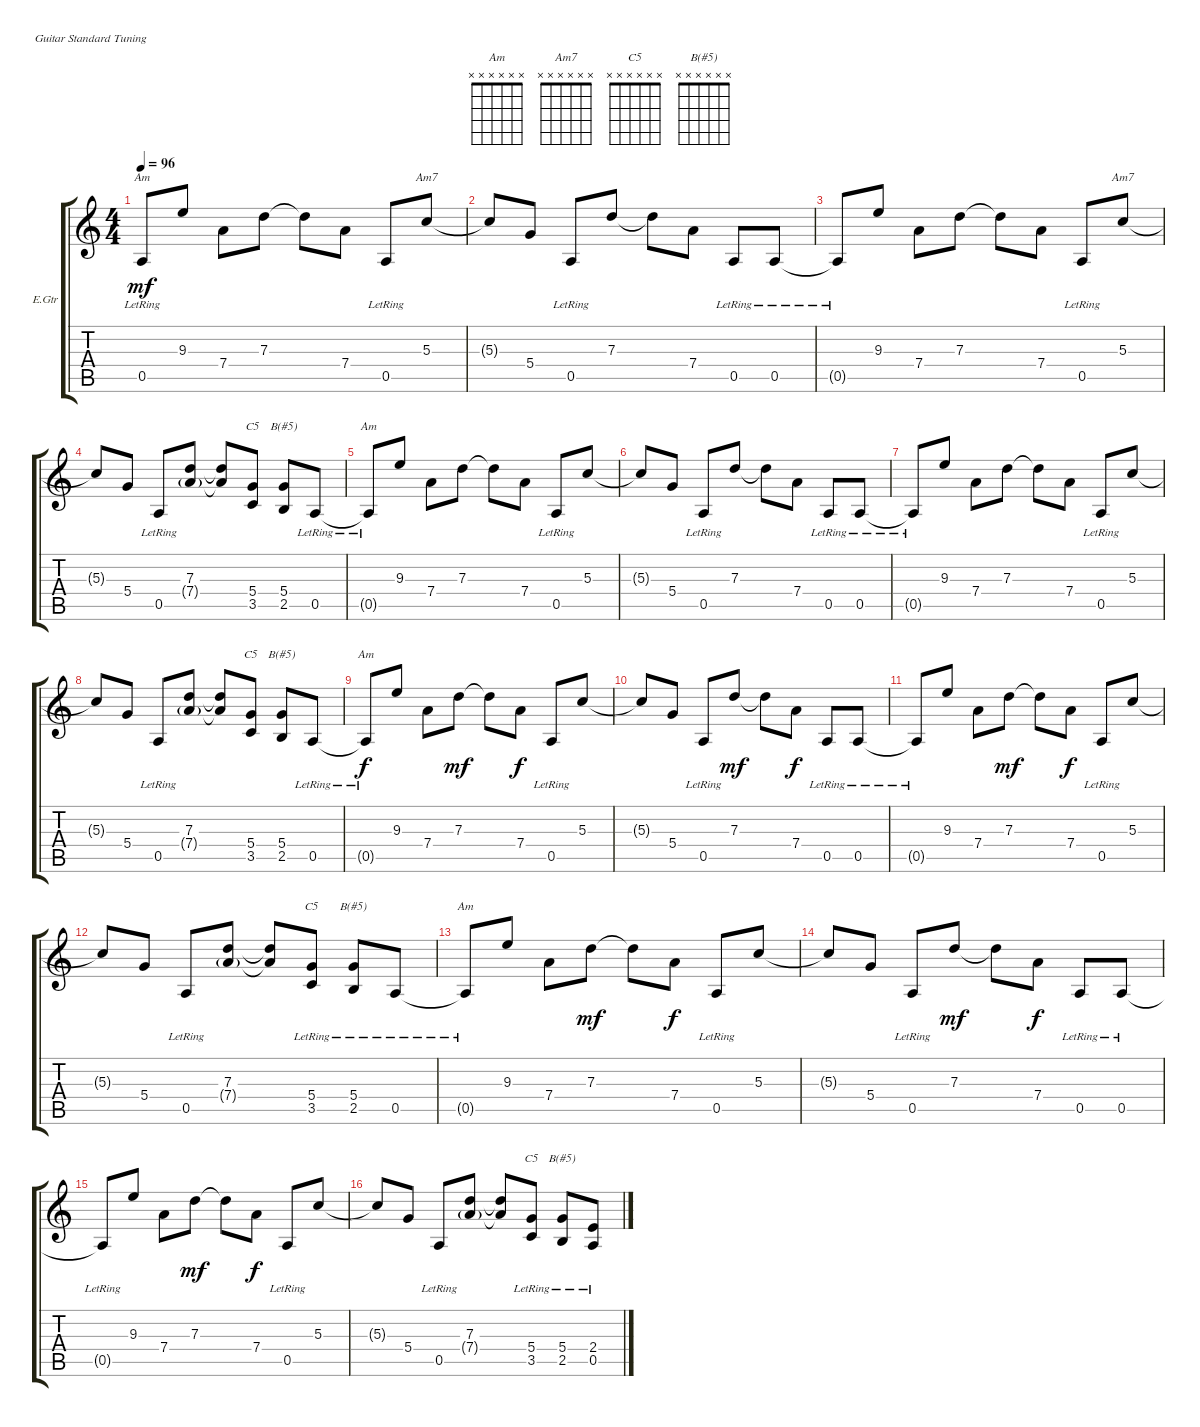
\bracketExtendMode groupsimilarinstruments
\firstSystemTrackNameOrientation horizontal
\otherSystemsTrackNameOrientation horizontal
\track ("E.Guitar II (Lead)" "E.Gtr") {instrument overdrivenguitar}
\staff {score tabs}
\tuning (E4 B3 G3 D3 A2 E2)
\chord ("Am" x x x x x x)
\chord ("Am7" x x x x x x)
\chord ("C5" x x x x x x)
\chord ("B(#5)" x x x x x x)
\ts (4 4)
\beaming (8 2 2 2 2)
\tempo 96
\clef g2
\ks c
0.5{lr}.8{ch "Am" dy mf instrument overdrivenguitar} 9.3.8 7.4.8 7.3.8 7.3{t}.8 7.4.8 0.5{lr}.8 5.3.8{ch "Am7"} |
5.3{t}.8 5.4.8 0.5{lr}.8 7.3.8 7.3{t}.8 7.4.8 0.5{lr}.8 0.5{lr}.8 |
0.5{lr t}.8 9.3.8 7.4.8 7.3.8 7.3{t}.8 7.4.8 0.5{lr}.8 5.3.8{ch "Am7"} |
5.3{t}.8 5.4.8 0.5{lr}.8 (7.3 7.4{g}).8 (7.3{t} 7.4{t}).8 (5.4 3.5).8{ch "C5"} (5.4 2.5).8{ch "B(#5)"} 0.5{lr}.8 |
0.5{lr t}.8{ch "Am"} 9.3.8 7.4.8 7.3.8 7.3{t}.8 7.4.8 0.5{lr}.8 5.3.8 |
5.3{t}.8 5.4.8 0.5{lr}.8 7.3.8 7.3{t}.8 7.4.8 0.5{lr}.8 0.5{lr}.8 |
0.5{lr t}.8 9.3.8 7.4.8 7.3.8 7.3{t}.8 7.4.8 0.5{lr}.8 5.3.8 |
5.3{t}.8 5.4.8 0.5{lr}.8 (7.3 7.4{g}).8 (7.3{t} 7.4{t}).8 (5.4 3.5).8{ch "C5"} (5.4 2.5).8{ch "B(#5)"} 0.5{lr}.8 |
0.5{lr t}.8{ch "Am" dy f} 9.3.8 7.4.8 7.3.8{dy mf} 7.3{t}.8 7.4.8{dy f} 0.5{lr}.8 5.3.8 |
5.3{t}.8 5.4.8 0.5{lr}.8 7.3.8{dy mf} 7.3{t}.8 7.4.8{dy f} 0.5{lr}.8 0.5{lr}.8 |
0.5{lr t}.8 9.3.8 7.4.8 7.3.8{dy mf} 7.3{t}.8 7.4.8{dy f} 0.5{lr}.8 5.3.8 |
5.3{t}.8 5.4.8 0.5{lr}.8 (7.3 7.4{g}).8 (7.3{t} 7.4{t}).8 (5.4{lr} 3.5{lr}).8{ch "C5"} (5.4{lr} 2.5{lr}).8{ch "B(#5)"} 0.5{lr}.8 |
0.5{lr t}.8{ch "Am"} 9.3.8 7.4.8 7.3.8{dy mf} 7.3{t}.8 7.4.8{dy f} 0.5{lr}.8 5.3.8 |
5.3{t}.8 5.4.8 0.5{lr}.8 7.3.8{dy mf} 7.3{t}.8 7.4.8{dy f} 0.5{lr}.8 0.5{lr}.8 |
0.5{lr t}.8 9.3.8 7.4.8 7.3.8{dy mf} 7.3{t}.8 7.4.8{dy f} 0.5{lr}.8 5.3.8 |
5.3{t}.8 5.4.8 0.5{lr}.8 (7.3 7.4{g}).8 (7.3{t} 7.4{t}).8 (5.4{lr} 3.5{lr}).8{ch "C5"} (5.4{lr} 2.5{lr}).8{ch "B(#5)"} (0.5{lr} 2.4).8
